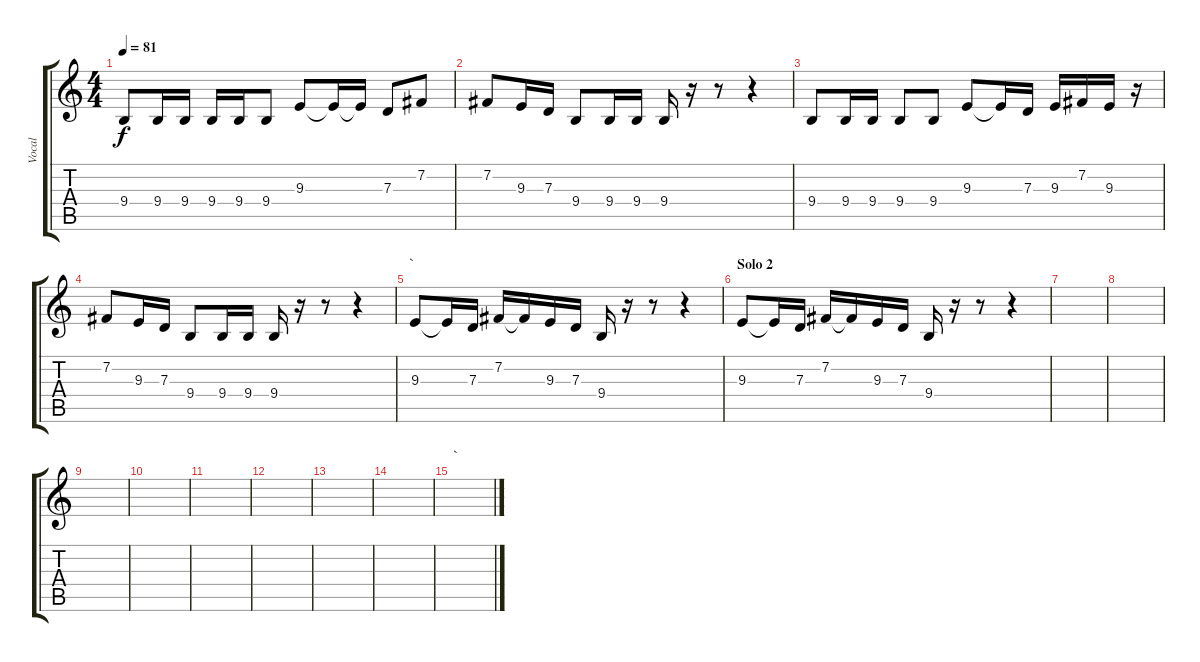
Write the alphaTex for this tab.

\track ("Vocal" "Vocal") {instrument bassoon}
\staff {score tabs}
\tuning (E4 B3 G3 D3 A2 E2) {hide}
\ts (4 4)
\tempo 81
\clef g2
\ks c
9.4.8{dy f} 9.4.16 9.4.16 9.4.16 9.4.16 9.4.8 9.3.8 9.3{t}.16 9.3{t}.16 7.3.8 7.2.8 |
7.2.8 9.3.16 7.3.16 9.4.8 9.4.16 9.4.16 9.4.16 r.16 r.8 r.4 |
9.4.8 9.4.16 9.4.16 9.4.8 9.4.8 9.3.8 9.3{t}.16 7.3.16 9.3.16 7.2.16 9.3.16 r.16 |
7.2.8 9.3.16 7.3.16 9.4.8 9.4.16 9.4.16 9.4.16 r.16 r.8 r.4 |
\section ("" "`")
9.3.8 9.3{t}.16 7.3.16 7.2.16 7.2{t}.16 9.3.16 7.3.16 9.4.16 r.16 r.8 r.4 |
\section ("" "Solo 2")
9.3.8 9.3{t}.16 7.3.16 7.2.16 7.2{t}.16 9.3.16 7.3.16 9.4.16 r.16 r.8 r.4 |
|
|
|
|
|
|
|
|
\section ("" "`")
